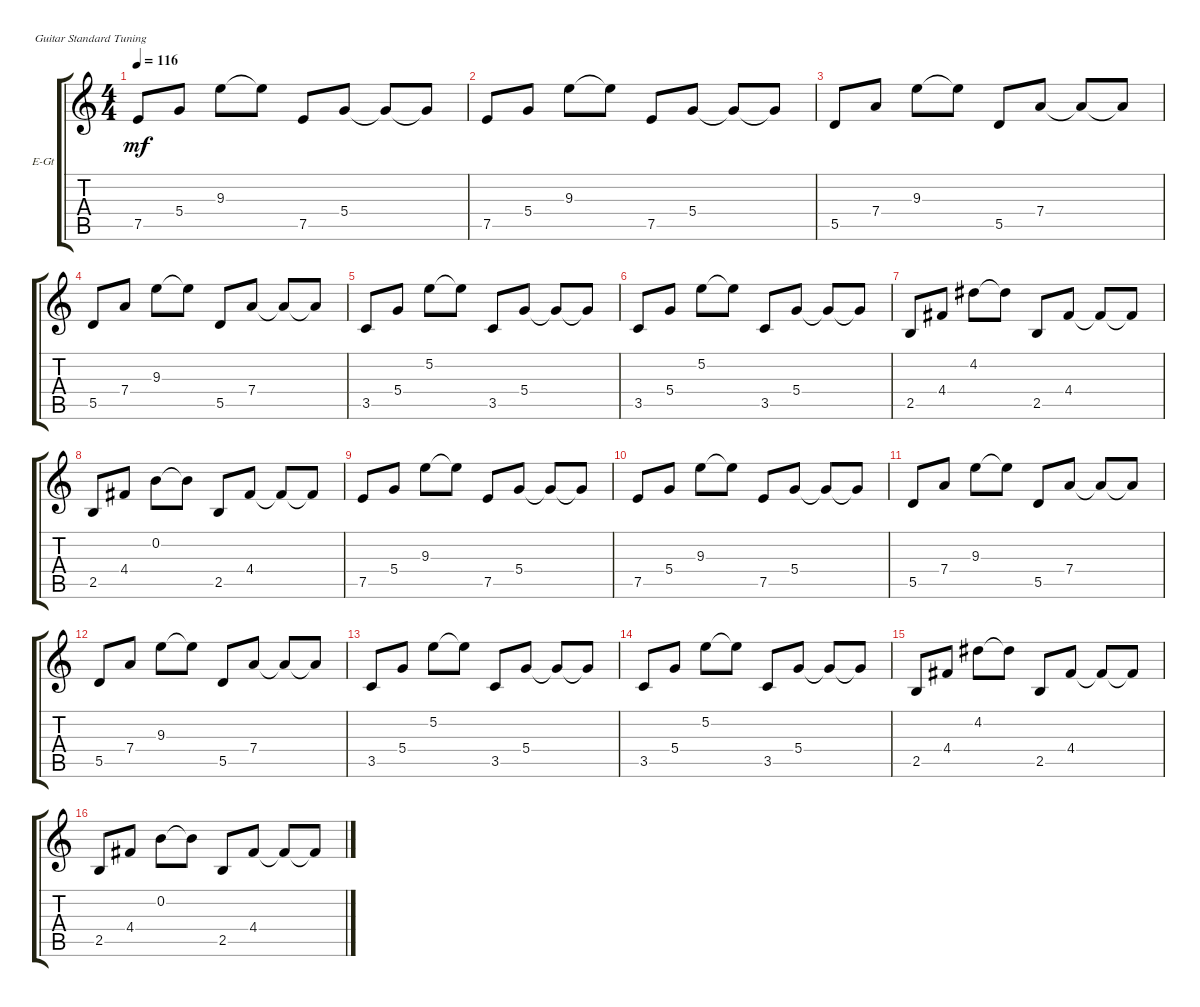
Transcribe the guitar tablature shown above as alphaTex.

\defaultSystemsLayout 4
\bracketExtendMode groupsimilarinstruments
\firstSystemTrackNameOrientation horizontal
\otherSystemsTrackNameOrientation horizontal
\track ("Rhytm Guitar Clean" "E-Gt") {instrument electricguitarclean}
\staff {score tabs}
\tuning (E4 B3 G3 D3 A2 E2)
\ts (4 4)
\tempo 116
\clef g2
\scale
0.333333
\ks c
7.5.8{dy mf} 5.4.8 9.3.8 9.3{t}.8 7.5.8 5.4.8 5.4{t}.8 5.4{t}.8 |
\scale
0.333333 7.5.8 5.4.8 9.3.8 9.3{t}.8 7.5.8 5.4.8 5.4{t}.8 5.4{t}.8 |
\scale
0.333333 5.5.8 7.4.8 9.3.8 9.3{t}.8 5.5.8 7.4.8 7.4{t}.8 7.4{t}.8 |
\scale
0.333333 5.5.8 7.4.8 9.3.8 9.3{t}.8 5.5.8 7.4.8 7.4{t}.8 7.4{t}.8 |
\scale
0.333333 3.5.8 5.4.8 5.2.8 5.2{t}.8 3.5.8 5.4.8 5.4{t}.8 5.4{t}.8 |
\scale
0.333333 3.5.8 5.4.8 5.2.8 5.2{t}.8 3.5.8 5.4.8 5.4{t}.8 5.4{t}.8 |
\scale
0.333333 2.5.8 4.4.8 4.2.8 4.2{t}.8 2.5.8 4.4.8 4.4{t}.8 4.4{t}.8 |
\scale
0.333333 2.5.8 4.4.8 0.2.8 0.2{t}.8 2.5.8 4.4.8 4.4{t}.8 4.4{t}.8 |
\scale
0.333333 7.5.8 5.4.8 9.3.8 9.3{t}.8 7.5.8 5.4.8 5.4{t}.8 5.4{t}.8 |
\scale
0.333333 7.5.8 5.4.8 9.3.8 9.3{t}.8 7.5.8 5.4.8 5.4{t}.8 5.4{t}.8 |
\scale
0.333333 5.5.8 7.4.8 9.3.8 9.3{t}.8 5.5.8 7.4.8 7.4{t}.8 7.4{t}.8 |
\scale
0.333333 5.5.8 7.4.8 9.3.8 9.3{t}.8 5.5.8 7.4.8 7.4{t}.8 7.4{t}.8 |
\scale
0.333333 3.5.8 5.4.8 5.2.8 5.2{t}.8 3.5.8 5.4.8 5.4{t}.8 5.4{t}.8 |
\scale
0.333333 3.5.8 5.4.8 5.2.8 5.2{t}.8 3.5.8 5.4.8 5.4{t}.8 5.4{t}.8 |
\scale
0.333333 2.5.8 4.4.8 4.2.8 4.2{t}.8 2.5.8 4.4.8 4.4{t}.8 4.4{t}.8 |
\scale
0.333333 2.5.8 4.4.8 0.2.8 0.2{t}.8 2.5.8 4.4.8 4.4{t}.8 4.4{t}.8
